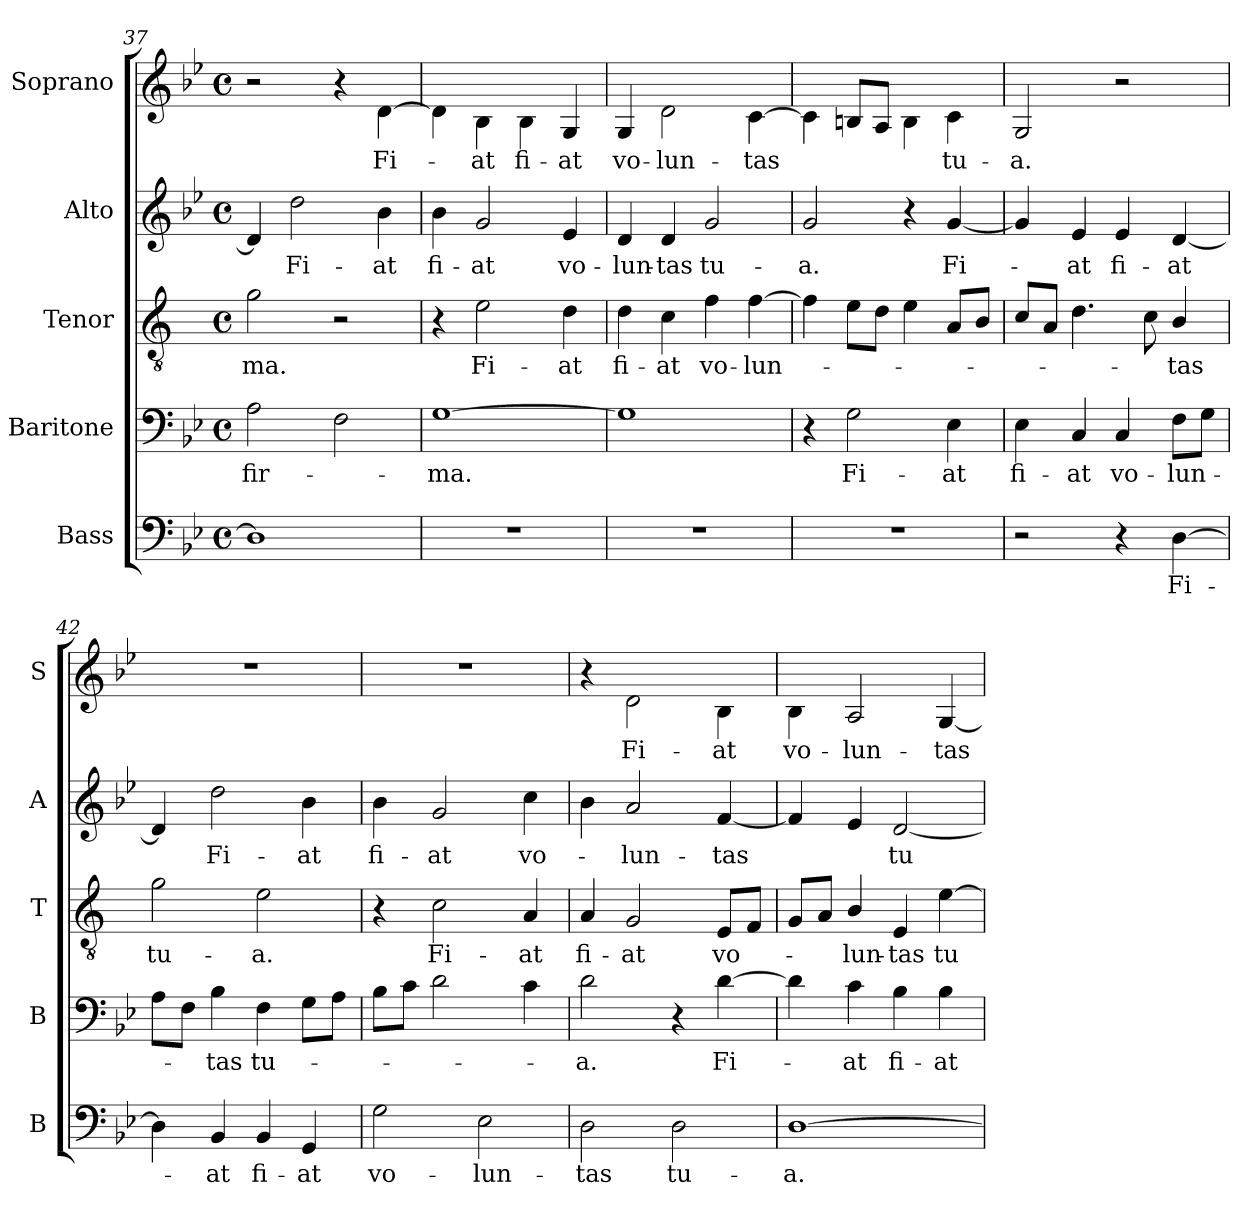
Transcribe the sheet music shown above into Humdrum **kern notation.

**kern	**text	**kern	**text	**kern	**text	**kern	**text	**kern	**text
*part5	*part5	*part4	*part4	*part3	*part3	*part2	*part2	*part1	*part1
*staff5	*staff5	*staff4	*staff4	*staff3	*staff3	*staff2	*staff2	*staff1	*staff1
*I"Bass	*	*I"Baritone	*	*I"Tenor	*	*I"Alto	*	*I"Soprano	*
*I'B	*	*I'B	*	*I'T	*	*I'A	*	*I'S	*
*clefF4	*	*clefF4	*	*clefGv2	*	*clefG2	*	*clefG2	*
*	*	*	*	*ITrd1c2	*	*	*	*ITrd-7c-12	*
*k[b-e-]	*	*k[b-e-]	*	*k[b-e-]	*	*k[b-e-]	*	*k[b-e-]	*
*g:	*	*g:	*	*g:	*	*g:	*	*g:	*
*M4/4	*	*M4/4	*	*M4/4	*	*M4/4	*	*M4/4	*
*met(c)	*	*met(c)	*	*met(c)	*	*met(c)	*	*met(c)	*
=37	=37	=37	=37	=37	=37	=37	=37	=37	=37
1D]	.	2A\	-fir-	2f\	-ma.	4d/]	.	2r	.
.	.	.	.	.	.	2dd\	Fi-	.	.
.	.	2F\	.	2r	.	.	.	4r	.
.	.	.	.	.	.	4b-\	-at	[4dd\	Fi-
=38	=38	=38	=38	=38	=38	=38	=38	=38	=38
1r	.	[1G	-ma.	4r	.	4b-\	fi-	4dd\]	.
.	.	.	.	2d\	Fi-	2g/	-at	4b-\	-at
.	.	.	.	.	.	.	.	4b-\	fi-
.	.	.	.	4c\	-at	4e-/	vo-	4g/	-at
=39	=39	=39	=39	=39	=39	=39	=39	=39	=39
1r	.	1G]	.	4c\	fi-	4d/	-lun-	4g/	vo-
.	.	.	.	4B-\	-at	4d/	-tas	2dd\	-lun-
.	.	.	.	4e-\	vo-	2g/	tu-	.	.
.	.	.	.	[4e-\	-lun-	.	.	[4cc\	-tas
=40	=40	=40	=40	=40	=40	=40	=40	=40	=40
1r	.	4r	.	4e-\]	.	2g/	-a.	4cc\]	.
.	.	2G\	Fi-	8d\L	.	.	.	8bn/L	.
.	.	.	.	8c\J	.	.	.	8a/J	.
.	.	.	.	4d\	.	4r	.	4b\	.
.	.	4E-\	-at	8G/L	.	[4g/	Fi-	4cc\	tu-
.	.	.	.	8A/J	.	.	.	.	.
!!LO:PB:g=z
=41	=41	=41	=41	=41	=41	=41	=41	=41	=41
2r	.	4E-\	fi-	8B-/L	.	4g/]	.	2g/	-a.
.	.	.	.	8G/J	.	.	.	.	.
.	.	4C/	-at	4.c\	.	4e-/	-at	.	.
4r	.	4C/	vo-	.	.	4e-/	fi-	2r	.
.	.	.	.	8B-\	.	.	.	.	.
[4D\	Fi-	8F\L	-lun-	4A/	-tas	[4d/	-at	.	.
.	.	8G\J	.	.	.	.	.	.	.
=42	=42	=42	=42	=42	=42	=42	=42	=42	=42
4D\]	.	8A\L	.	2f\	tu-	4d/]	.	1r	.
.	.	8F\J	.	.	.	.	.	.	.
4BB-/	-at	4B-\	-tas	.	.	2dd\	Fi-	.	.
4BB-/	fi-	4F\	tu-	2d\	-a.	.	.	.	.
4GG/	-at	8G\L	.	.	.	4b-\	-at	.	.
.	.	8A\J	.	.	.	.	.	.	.
=43	=43	=43	=43	=43	=43	=43	=43	=43	=43
2G\	vo-	8B-\L	.	4r	.	4b-\	fi-	1r	.
.	.	8c\J	.	.	.	.	.	.	.
.	.	2d\	.	2B-\	Fi-	2g/	-at	.	.
2E-\	-lun-	.	.	.	.	.	.	.	.
.	.	4c\	.	4G/	-at	4cc\	vo-	.	.
=44	=44	=44	=44	=44	=44	=44	=44	=44	=44
2D\	-tas	2d\	-a.	4G/	fi-	4b-\	.	4r	.
.	.	.	.	2F/	-at	2a/	-lun-	2dd\	Fi-
2D\	tu-	4r	.	.	.	.	.	.	.
.	.	[4d\	Fi-	8D/L	vo-	[4f/	-tas	4b-\	-at
.	.	.	.	8E-/J	.	.	.	.	.
=45	=45	=45	=45	=45	=45	=45	=45	=45	=45
[1D	-a.	4d\]	.	8F/L	.	4f/]	.	4b-\	vo-
.	.	.	.	8G/J	.	.	.	.	.
.	.	4c\	-at	4A/	-lun-	4e-/	.	2a/	-lun-
.	.	4B-\	fi-	4D/	-tas	[2d/	tu-	.	.
.	.	4B-\	-at	[4d\	tu-	.	.	[4g/	-tas
=	=	=	=	=	=	=	=	=	=
*-	*-	*-	*-	*-	*-	*-	*-	*-	*-
